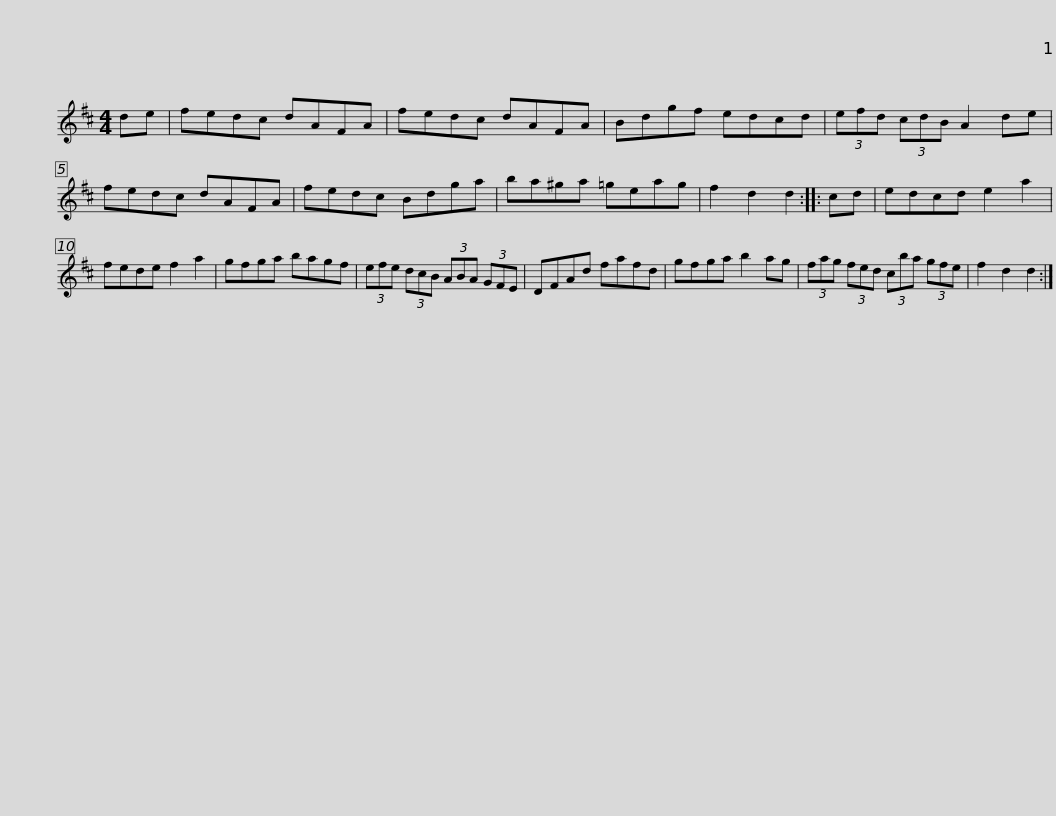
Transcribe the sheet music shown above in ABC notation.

X:1
L:1/8
M:4/4
I:linebreak $
K:D
V:1 treble
V:1
 de | fedc dAFA | fedc dAFA | Bdgf edcd | (3efd (3cdB A2 de | %5
 fedc dAFA |$ fedc Bdga | ba^ga =geag | f2 d2 d2 :: cd | %10
 edcd e2 a2 | fede f2 a2 |$ gfga bagf | (3efe (3dcB (3ABA (3GFE | DFAd fafd | %15
 gfga b2 ag |$ (3fag (3fed (3cba (3gfe | f2 d2 d2 :| %18
